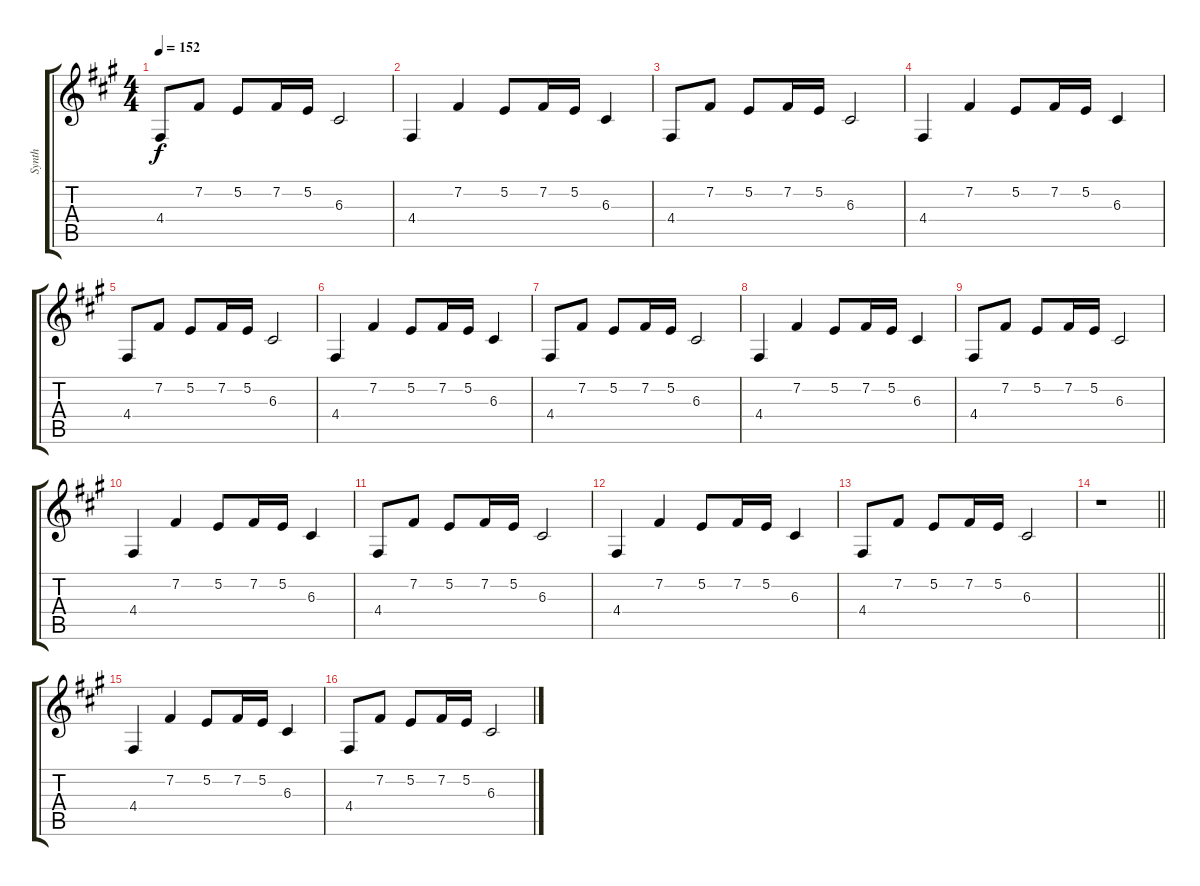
\track ("Synth" "Synth") {instrument lead2sawtooth}
\staff {score tabs}
\tuning (E4 B3 G3 D3 A2 E2) {hide}
\ts (4 4)
\tempo 152
\clef g2
\ks f#minor
4.4.8{dy f} 7.2.8 5.2.8 7.2.16 5.2.16 6.3.2 |
4.4.4 7.2.4 5.2.8 7.2.16 5.2.16 6.3.4 |
4.4.8 7.2.8 5.2.8 7.2.16 5.2.16 6.3.2 |
4.4.4 7.2.4 5.2.8 7.2.16 5.2.16 6.3.4 |
4.4.8 7.2.8 5.2.8 7.2.16 5.2.16 6.3.2 |
4.4.4 7.2.4 5.2.8 7.2.16 5.2.16 6.3.4 |
4.4.8 7.2.8 5.2.8 7.2.16 5.2.16 6.3.2 |
4.4.4 7.2.4 5.2.8 7.2.16 5.2.16 6.3.4 |
4.4.8 7.2.8 5.2.8 7.2.16 5.2.16 6.3.2 |
4.4.4 7.2.4 5.2.8 7.2.16 5.2.16 6.3.4 |
4.4.8 7.2.8 5.2.8 7.2.16 5.2.16 6.3.2 |
4.4.4 7.2.4 5.2.8 7.2.16 5.2.16 6.3.4 |
4.4.8 7.2.8 5.2.8 7.2.16 5.2.16 6.3.2 |
\barLineRight lightlight
r.1 |
4.4.4 7.2.4 5.2.8 7.2.16 5.2.16 6.3.4 |
4.4.8 7.2.8 5.2.8 7.2.16 5.2.16 6.3.2
